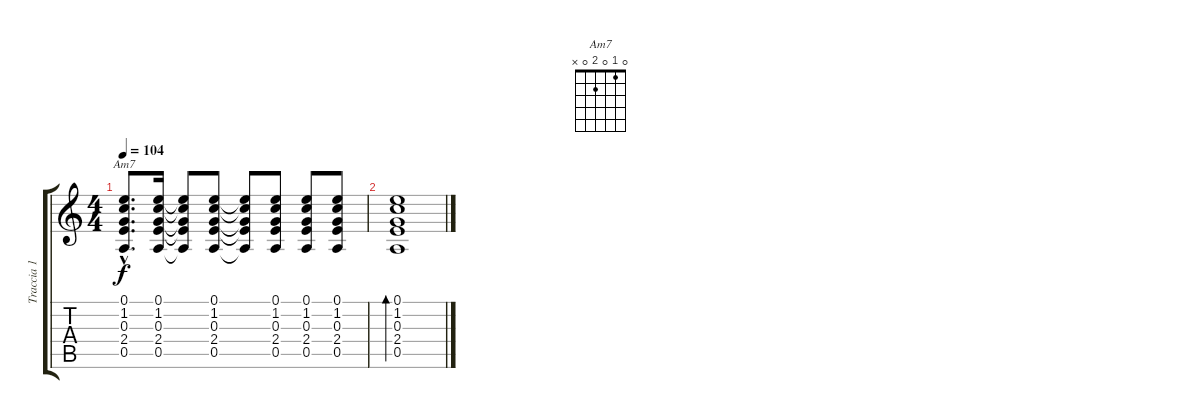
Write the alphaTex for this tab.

\track ("Traccia 1" "Traccia 1") {instrument acousticguitarnylon}
\staff {score tabs}
\tuning (E4 B3 G3 D3 A2 E2) {hide}
\chord ("Am7" 0 1 0 2 0 x)
\ts (4 4)
\tempo 104
\clef g2
\ks c
(0.1{hac} 1.2{hac} 0.3{hac} 2.4{hac} 0.5{hac}).8{d ch "Am7" dy f} (0.1 1.2 0.3 2.4 0.5).16 (0.1{t} 1.2{t} 0.3{t} 2.4{t} 0.5{t}).8 (0.1 1.2 0.3 2.4 0.5).8 (0.1{t} 1.2{t} 0.3{t} 2.4{t} 0.5{t}).8 (0.1 1.2 0.3 2.4 0.5).8 (0.1 1.2 0.3 2.4 0.5).8 (0.1 1.2 0.3 2.4 0.5).8 |
(0.1 1.2 0.3 2.4 0.5).1{bd 480}
